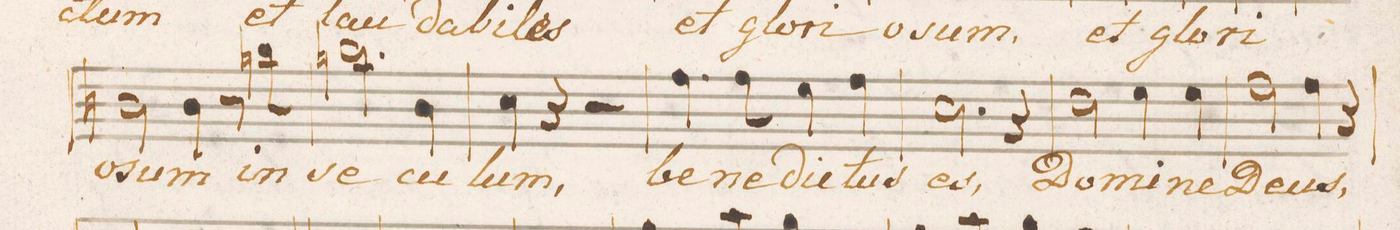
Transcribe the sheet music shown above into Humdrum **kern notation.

**kern	**text	**dynam
*I"Basso.	*	*
*clefF4	*	*
*k[b-e-a-d-]	*	*
*met(C.)	*	*
*M4/4	*	*
2Dn\	-o-	.
4D\	-sum	.
8r	.	.
8dn\	in	.
=44	=44	=44
2.dn\	se-	.
4D-\	-cu-	.
=45	=45	=45
4E-\	-lum,	.
4r	.	.
2r	.	.
=46	=46	=46
4.A-\	be-	.
8A-\	-ne-	.
4G\	-dic-	.
4A-\	-tus	.
=47	=47	=47
2.E-\	es,	.
4r	.	.
=48	=48	=48
2F\	Do-	.
4G\	-mi-	.
4G\	-ne	.
=49	=49	=49
2A-\	De-	.
4A-\	-us,	.
4r	.	.
=50	=50	=50
*-	*-	*-
